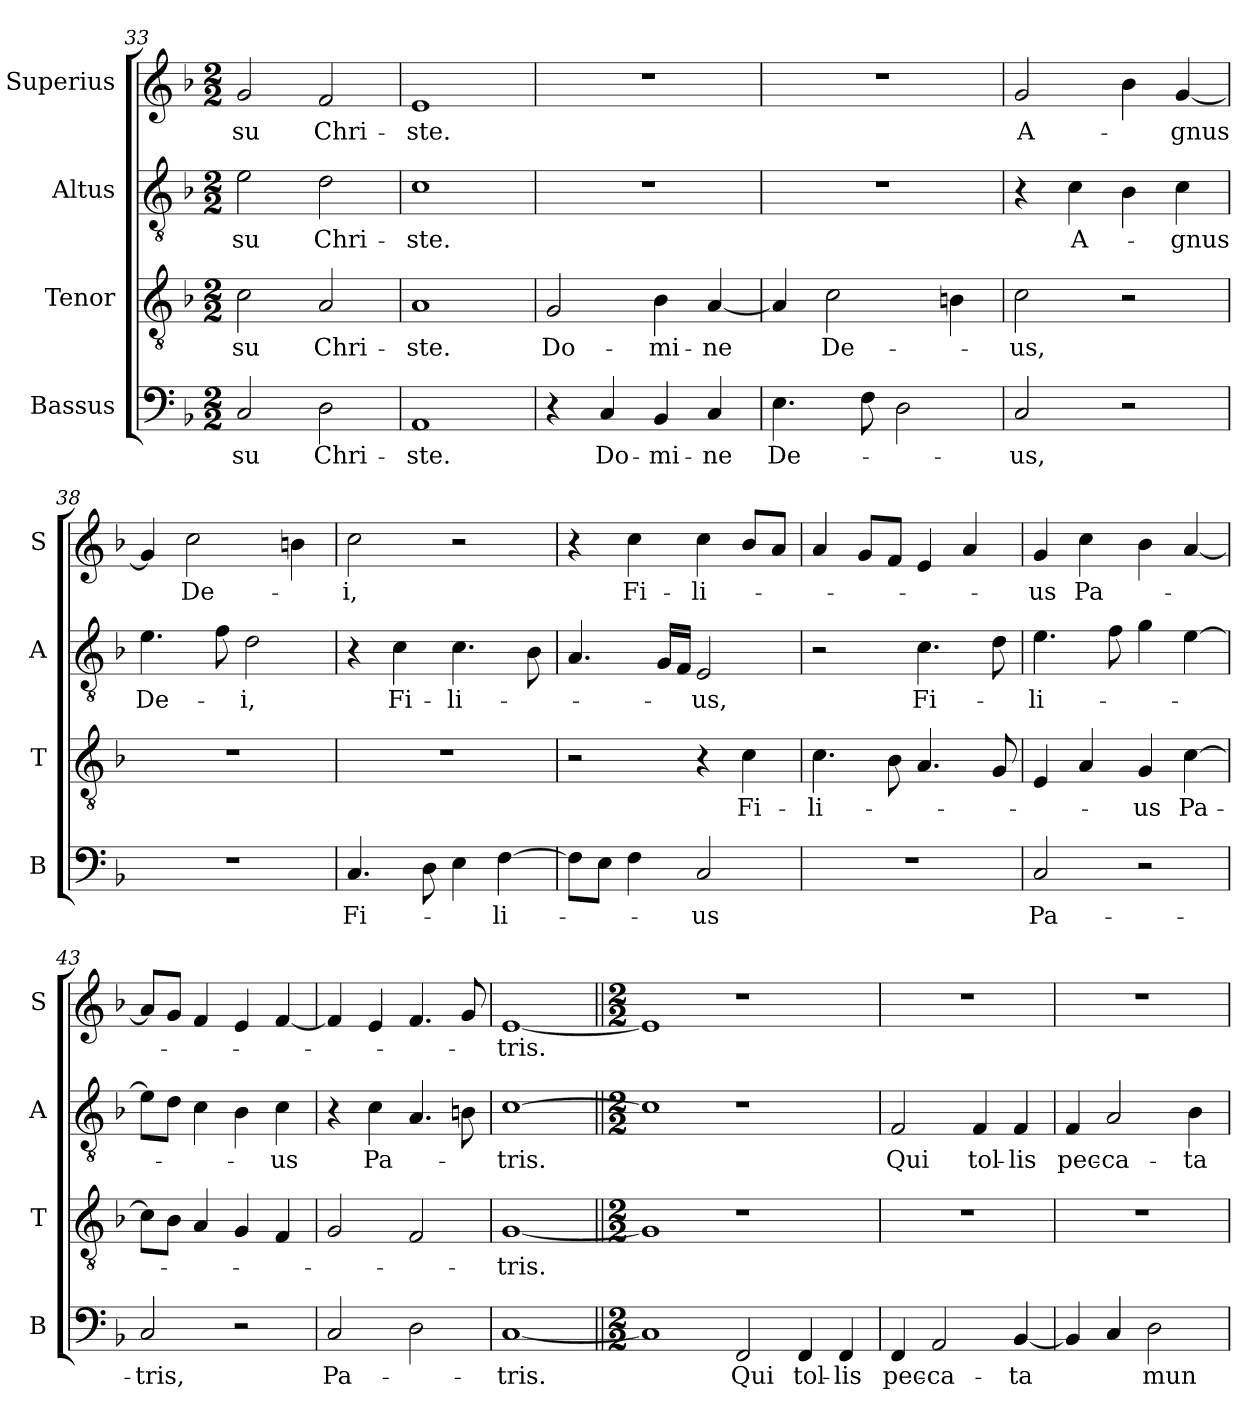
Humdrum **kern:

**kern	**text	**kern	**text	**kern	**text	**kern	**text
*part4	*part4	*part3	*part3	*part2	*part2	*part1	*part1
*staff4	*staff4	*staff3	*staff3	*staff2	*staff2	*staff1	*staff1
*I"Bassus	*	*I"Tenor	*	*I"Altus	*	*I"Superius	*
*I'B	*	*I'T	*	*I'A	*	*I'S	*
*clefF4	*	*clefGv2	*	*clefGv2	*	*clefG2	*
*k[b-]	*	*k[b-]	*	*k[b-]	*	*k[b-]	*
*M2/2	*	*M2/2	*	*M2/2	*	*M2/2	*
=33	=33	=33	=33	=33	=33	=33	=33
!	!LO:LY:i	!	!LO:LY:i	!	!LO:LY:i	!	!
2C	-su	2c	-su	2e	-su	2g	-su
!	!LO:LY:i	!	!LO:LY:i	!	!LO:LY:i	!	!
2D	Chri-	2A	Chri-	2d	Chri-	2f	Chri-
=34	=34	=34	=34	=34	=34	=34	=34
!	!LO:LY:i	!	!LO:LY:i	!	!LO:LY:i	!	!
1AA	-ste.	1A	-ste.	1c	-ste.	1e	-ste.
=35	=35	=35	=35	=35	=35	=35	=35
!	!	!	!LO:LY:i	!	!	!	!
4r	.	2G	Do-	1r	.	1r	.
!	!LO:LY:i	!	!	!	!	!	!
4C	Do-	.	.	.	.	.	.
!	!LO:LY:i	!	!LO:LY:i	!	!	!	!
4BB-	-mi-	4B-	-mi-	.	.	.	.
!	!LO:LY:i	!	!LO:LY:i	!	!	!	!
4C	-ne	[4A	-ne	.	.	.	.
=36	=36	=36	=36	=36	=36	=36	=36
!	!LO:LY:i	!	!	!	!	!	!
4.E	De-	4A]	.	1r	.	1r	.
!	!	!	!LO:LY:i	!	!	!	!
.	.	2c	De-	.	.	.	.
8F	.	.	.	.	.	.	.
2D	.	.	.	.	.	.	.
.	.	4Bn	.	.	.	.	.
=37	=37	=37	=37	=37	=37	=37	=37
!	!LO:LY:i	!	!LO:LY:i	!	!	!	!
2C	-us,	2c	-us,	4r	.	2g	A-
!	!	!	!	!	!LO:LY:i	!	!
.	.	.	.	4c	A-	.	.
2r	.	2r	.	4B-	.	4b-	.
!	!	!	!	!	!LO:LY:i	!	!
.	.	.	.	4c	-gnus	[4g	-gnus
=38	=38	=38	=38	=38	=38	=38	=38
!	!	!	!	!	!LO:LY:i	!	!
1r	.	1r	.	4.e	De-	4g]	.
.	.	.	.	.	.	2cc	De-
.	.	.	.	8f	.	.	.
!	!	!	!	!	!LO:LY:i	!	!
.	.	.	.	2d	-i,	.	.
.	.	.	.	.	.	4bn	.
=39	=39	=39	=39	=39	=39	=39	=39
!	!LO:LY:i	!	!	!	!	!	!
4.C	Fi-	1r	.	4r	.	2cc	-i,
!	!	!	!	!	!LO:LY:i	!	!
.	.	.	.	4c	Fi-	.	.
8D	.	.	.	.	.	.	.
!	!	!	!	!	!LO:LY:i	!	!
4E	.	.	.	4.c	-li-	2r	.
!	!LO:LY:i	!	!	!	!	!	!
[4F	-li-	.	.	.	.	.	.
.	.	.	.	8B-	.	.	.
=40	=40	=40	=40	=40	=40	=40	=40
8FL]	.	2r	.	4.A	.	4r	.
8EJ	.	.	.	.	.	.	.
!	!	!	!	!	!	!	!LO:LY:i
4F	.	.	.	.	.	4cc	Fi-
.	.	.	.	16GLL	.	.	.
.	.	.	.	16FJJ	.	.	.
!	!LO:LY:i	!	!	!	!LO:LY:i	!	!LO:LY:i
2C	-us	4r	.	2E	-us,	4cc	-li-
!	!	!	!LO:LY:i	!	!	!	!
.	.	4c	Fi-	.	.	8b-L	.
.	.	.	.	.	.	8aJ	.
=41	=41	=41	=41	=41	=41	=41	=41
!	!	!	!LO:LY:i	!	!	!	!
1r	.	4.c	-li-	2r	.	4a	.
.	.	.	.	.	.	8gL	.
.	.	8B-	.	.	.	8fJ	.
!	!	!	!	!	!LO:LY:i	!	!
.	.	4.A	.	4.c	Fi-	4e	.
.	.	.	.	.	.	4a	.
.	.	8G	.	8d	.	.	.
=42	=42	=42	=42	=42	=42	=42	=42
!	!LO:LY:i	!	!	!	!LO:LY:i	!	!LO:LY:i
2C	Pa-	4E	.	4.e	-li-	4g	-us
!	!	!	!	!	!	!	!LO:LY:i
.	.	4A	.	.	.	4cc	Pa-
.	.	.	.	8f	.	.	.
!	!	!	!LO:LY:i	!	!	!	!
2r	.	4G	-us	4g	.	4b-	.
!	!	!	!LO:LY:i	!	!	!	!
.	.	[4c	Pa-	[4e	.	[4a	.
=43	=43	=43	=43	=43	=43	=43	=43
!	!LO:LY:i	!	!	!	!	!	!
2C	-tris,	8cL]	.	8eL]	.	8aL]	.
.	.	8B-J	.	8dJ	.	8gJ	.
.	.	4A	.	4c	.	4f	.
2r	.	4G	.	4B-	.	4e	.
!	!	!	!	!	!LO:LY:i	!	!
.	.	4F	.	4c	-us	[4f	.
=44	=44	=44	=44	=44	=44	=44	=44
!	!LO:LY:i	!	!	!	!	!	!
2C	Pa-	2G	.	4r	.	4f]	.
!	!	!	!	!	!LO:LY:i	!	!
.	.	.	.	4c	Pa-	4e	.
2D	.	2F	.	4.A	.	4.f	.
.	.	.	.	8Bn	.	8g	.
=45	=45	=45	=45	=45	=45	=45	=45
!	!LO:LY:i	!	!LO:LY:i	!	!LO:LY:i	!	!LO:LY:i
[1C	-tris.	[1G	-tris.	[1c	-tris.	[1e	-tris.
=46||	=46||	=46||	=46||	=46||	=46||	=46||	=46||
*M2/2	*	*M2/2	*	*M2/2	*	*M2/2	*
1C]	.	1G]	.	1c]	.	1e]	.
2FF	Qui	1r	.	1r	.	1r	.
4FF	tol-	.	.	.	.	.	.
4FF	-lis	.	.	.	.	.	.
=47	=47	=47	=47	=47	=47	=47	=47
!	!LO:LY:i	!	!	!	!	!	!
4FF	pec-	1r	.	2F	Qui	1r	.
!	!LO:LY:i	!	!	!	!	!	!
2AA	-ca-	.	.	.	.	.	.
.	.	.	.	4F	tol-	.	.
!	!LO:LY:i	!	!	!	!	!	!
[4BB-	-ta	.	.	4F	-lis	.	.
=48	=48	=48	=48	=48	=48	=48	=48
!	!	!	!	!	!LO:LY:i	!	!
4BB-]	.	1r	.	4F	pec-	1r	.
!	!	!	!	!	!LO:LY:i	!	!
4C	.	.	.	2A	-ca-	.	.
!	!LO:LY:i	!	!	!	!	!	!
2D	mun-	.	.	.	.	.	.
!	!	!	!	!	!LO:LY:i	!	!
.	.	.	.	4B-	-ta	.	.
=	=	=	=	=	=	=	=
*-	*-	*-	*-	*-	*-	*-	*-
